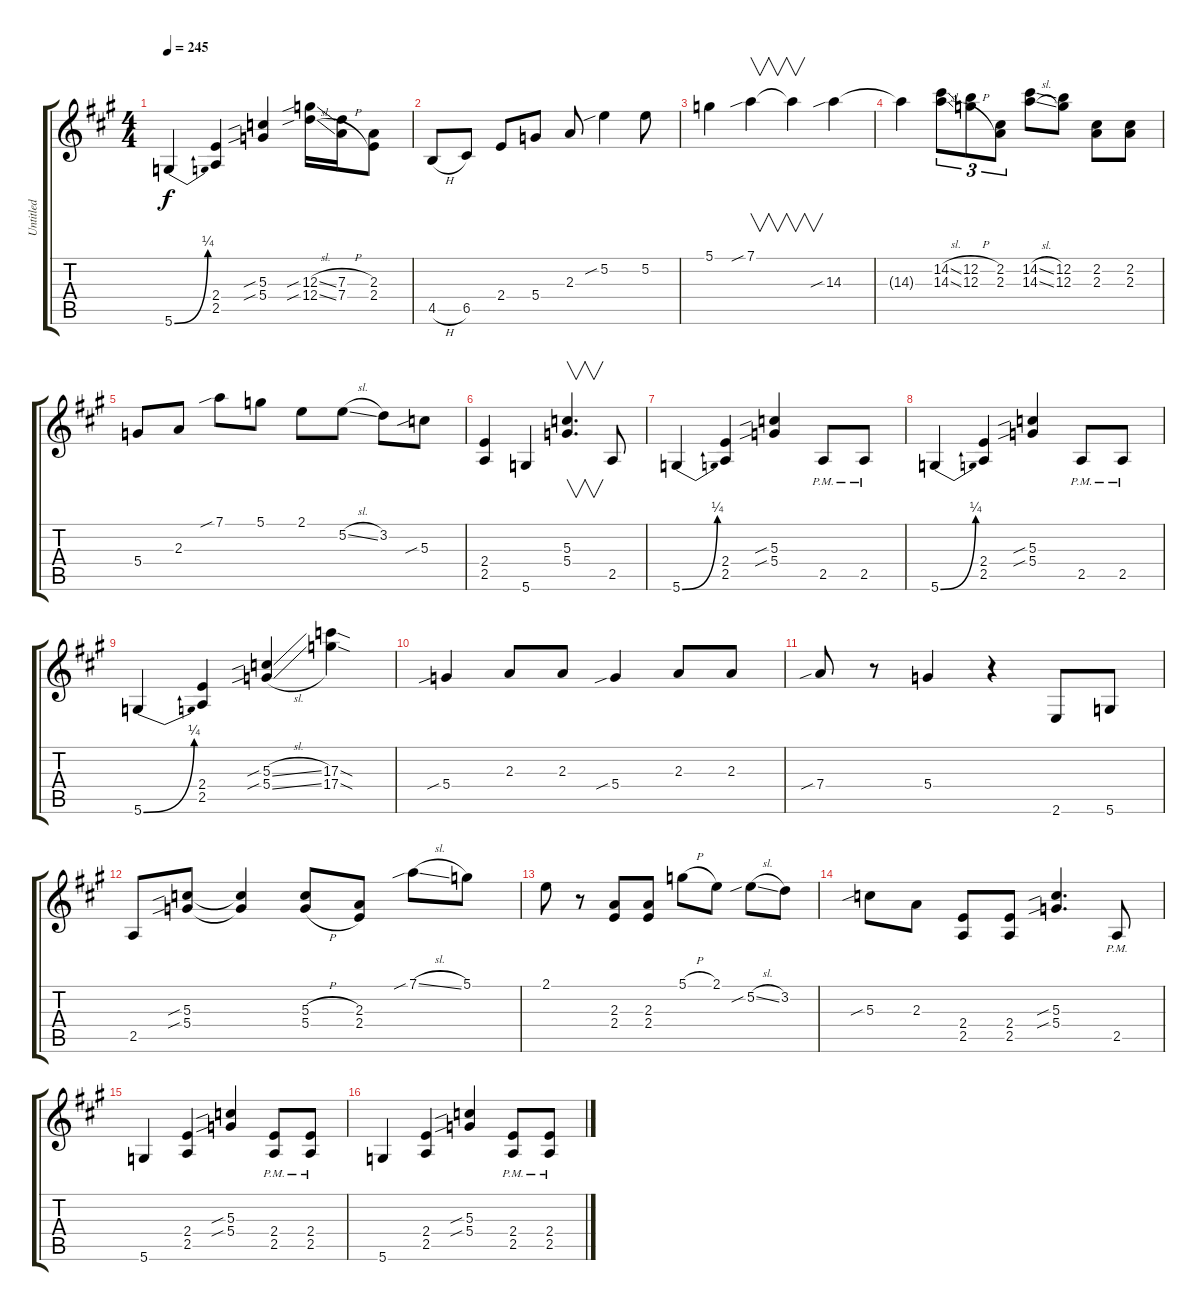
\track ("Untitled" "Untitled") {instrument overdrivenguitar}
\staff {score tabs}
\tuning (D4 B3 G3 D3 G2 D2) {hide}
\ts (4 4)
\tempo 245
\clef g2
\ks a
5.6{be (bend 0 0 60 1)}.4{dy f} (2.4 2.5).4 (5.3{sib} 5.4{sib}).4 (12.3{sib sl} 12.4{sib sl}).16 (7.3{h} 7.4{h}).16 (2.3 2.4).8 |
4.5{h}.8 6.5.8 2.4.8 5.4.8 2.3.8 5.2{sib}.4 5.2.8 |
5.1.4 7.1{sib}.4{v} 7.1{t}.4{v} 14.3{sib}.4 |
14.3{t}.4 (14.2{sl} 14.3{sl}).8{tu (3 2)} (12.2{h} 12.3{h}).8{tu (3 2)} (2.2 2.3).8{tu (3 2)} (14.2{sl} 14.3{sl}).8 (12.2 12.3).8 (2.2 2.3).8 (2.2 2.3).8 |
5.4.8 2.3.8 7.1{sib}.8 5.1.8 2.1.8 5.2{sl}.8 3.2.8 5.3{sib}.8 |
(2.4 2.5).4 5.6.4 (5.3 5.4).4{v d} 2.5.8 |
5.6{be (bend 0 0 60 1)}.4 (2.4 2.5).4 (5.3{sib} 5.4{sib}).4 2.5{pm}.8 2.5{pm}.8 |
5.6{be (bend 0 0 60 1)}.4 (2.4 2.5).4 (5.3{sib} 5.4{sib}).4 2.5{pm}.8 2.5{pm}.8 |
5.6{be (bend 0 0 60 1)}.4 (2.4 2.5).4 (5.3{sib sl} 5.4{sib sl}).4 (17.3{sod} 17.4{sod}).4 |
5.4{sib}.4 2.3.8 2.3.8 5.4{sib}.4 2.3.8 2.3.8 |
7.4{sib}.8 r.8 5.4.4 r.4 2.6.8 5.6.8 |
2.5.8 (5.3{sib} 5.4{sib}).8 (5.3{t} 5.4{t}).4 (5.3{h} 5.4{h}).8 (2.3 2.4).8 7.1{sib sl}.8 5.1.8 |
2.1.8 r.8 (2.3 2.4).8 (2.3 2.4).8 5.1{h}.8 2.1.8 5.2{sib sl}.8 3.2.8 |
5.3{sib}.8 2.3.8 (2.4 2.5).8 (2.4 2.5).8 (5.3{sib} 5.4{sib}).4{d} 2.5{pm}.8 |
5.6.4 (2.4 2.5).4 (5.3{sib} 5.4{sib}).4 (2.4{pm} 2.5{pm}).8 (2.4{pm} 2.5{pm}).8 |
5.6.4 (2.4 2.5).4 (5.3{sib} 5.4{sib}).4 (2.4{pm} 2.5{pm}).8 (2.4{pm} 2.5{pm}).8
